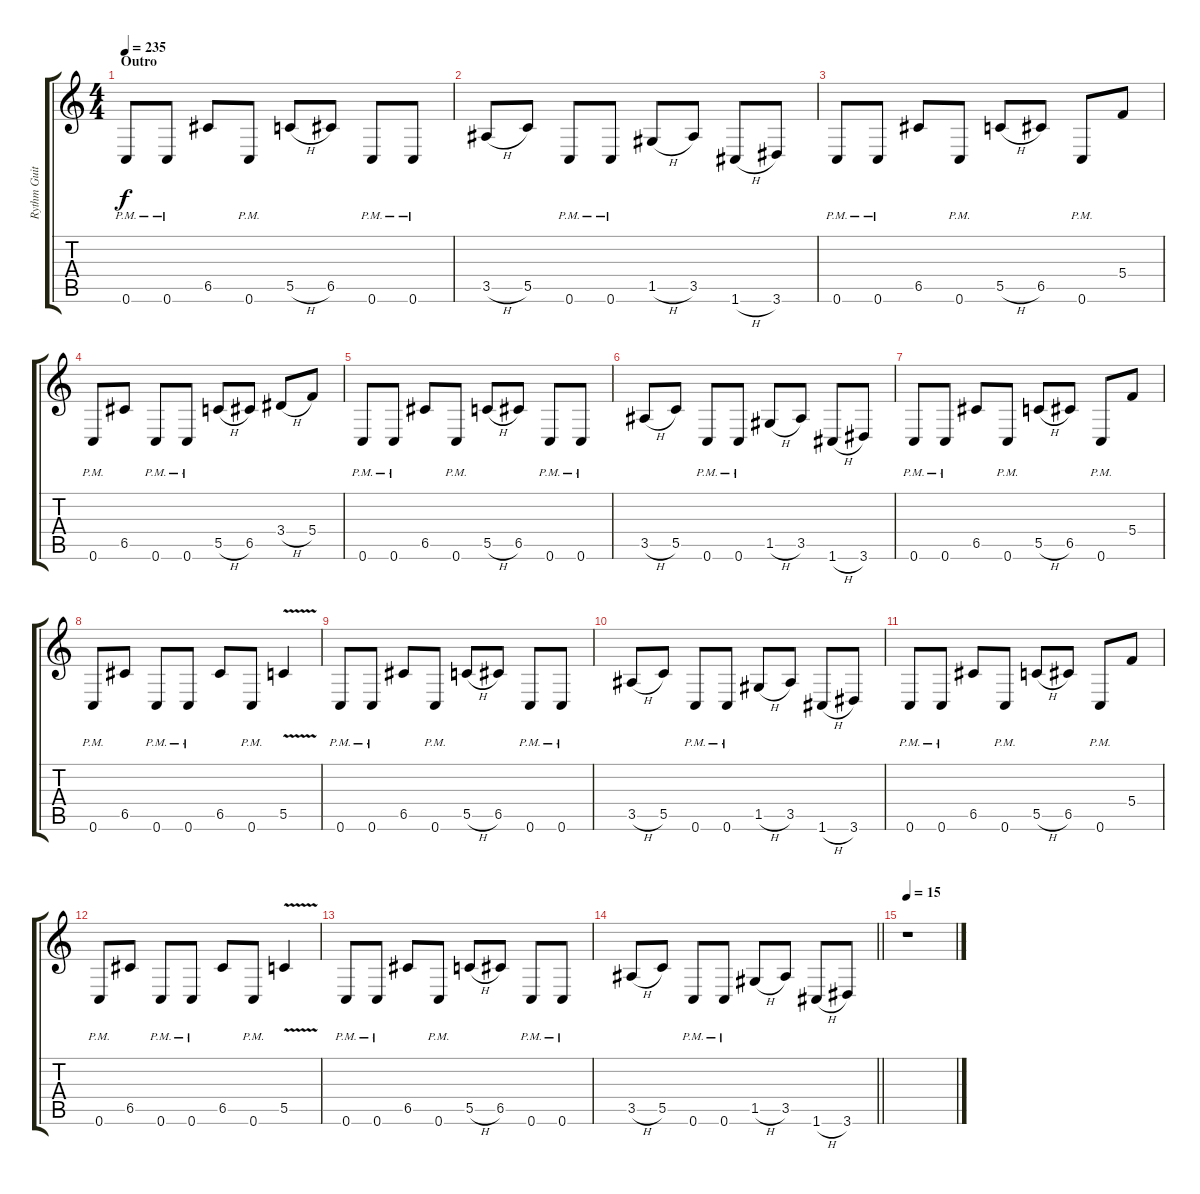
\track ("Rythm Guitar I" "Rythm Guit") {instrument distortionguitar}
\staff {score tabs}
\tuning (D4 A3 F3 C3 G2 C2) {hide}
\ts (4 4)
\section ("" "Outro")
\tempo 235
\clef g2
\ks c
0.6{pm}.8{dy f} 0.6{pm}.8 6.5.8 0.6{pm}.8 5.5{h}.8 6.5.8 0.6{pm}.8 0.6{pm}.8 |
3.5{h}.8 5.5.8 0.6{pm}.8 0.6{pm}.8 1.5{h}.8 3.5.8 1.6{h}.8 3.6.8 |
0.6{pm}.8 0.6{pm}.8 6.5.8 0.6{pm}.8 5.5{h}.8 6.5.8 0.6{pm}.8 5.4.8 |
0.6{pm}.8 6.5.8 0.6{pm}.8 0.6{pm}.8 5.5{h}.8 6.5.8 3.4{h}.8 5.4.8 |
0.6{pm}.8 0.6{pm}.8 6.5.8 0.6{pm}.8 5.5{h}.8 6.5.8 0.6{pm}.8 0.6{pm}.8 |
3.5{h}.8 5.5.8 0.6{pm}.8 0.6{pm}.8 1.5{h}.8 3.5.8 1.6{h}.8 3.6.8 |
0.6{pm}.8 0.6{pm}.8 6.5.8 0.6{pm}.8 5.5{h}.8 6.5.8 0.6{pm}.8 5.4.8 |
0.6{pm}.8 6.5.8 0.6{pm}.8 0.6{pm}.8 6.5.8 0.6{pm}.8 5.5{v}.4 |
0.6{pm}.8 0.6{pm}.8 6.5.8 0.6{pm}.8 5.5{h}.8 6.5.8 0.6{pm}.8 0.6{pm}.8 |
3.5{h}.8 5.5.8 0.6{pm}.8 0.6{pm}.8 1.5{h}.8 3.5.8 1.6{h}.8 3.6.8 |
0.6{pm}.8 0.6{pm}.8 6.5.8 0.6{pm}.8 5.5{h}.8 6.5.8 0.6{pm}.8 5.4.8 |
0.6{pm}.8 6.5.8 0.6{pm}.8 0.6{pm}.8 6.5.8 0.6{pm}.8 5.5{v}.4 |
0.6{pm}.8 0.6{pm}.8 6.5.8 0.6{pm}.8 5.5{h}.8 6.5.8 0.6{pm}.8 0.6{pm}.8 |
\barLineRight lightlight
3.5{h}.8 5.5.8 0.6{pm}.8 0.6{pm}.8 1.5{h}.8 3.5.8 1.6{h}.8 3.6.8 |
\tempo 15
r.1
